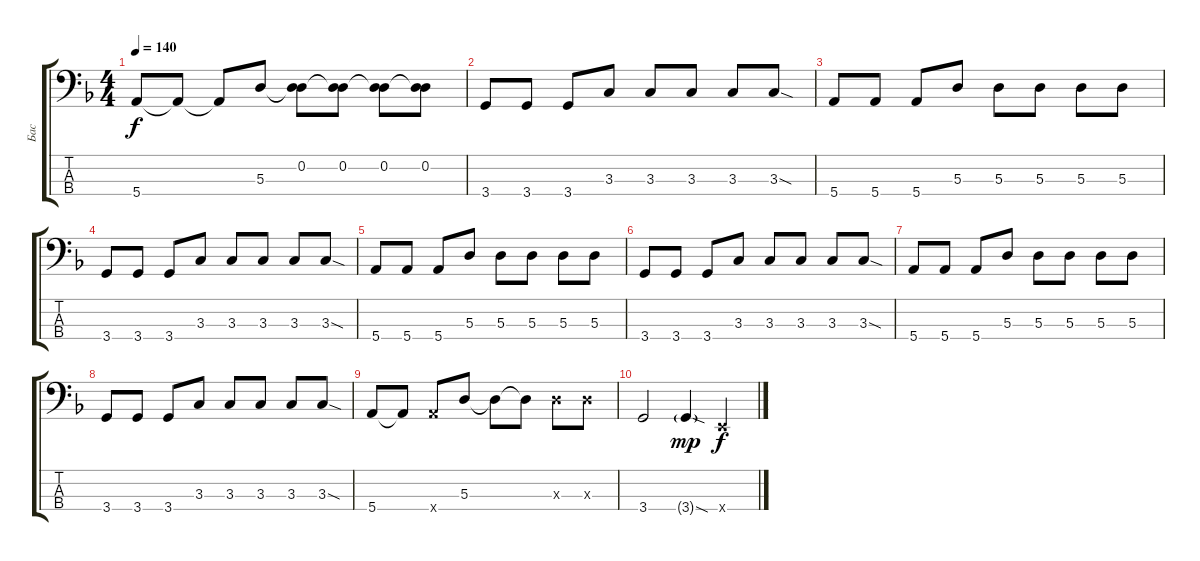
\track ("Бас" "Бас") {instrument electricbassfinger}
\staff {score tabs}
\tuning (G2 D2 A1 E1) {hide}
\ts (4 4)
\tempo 140
\clef f4
\ks dminor
5.4.8{dy f} 5.4{t}.8 5.4{t}.8 5.3.8 (0.2 5.3{t}).8 (0.2 5.3{t}).8 (0.2 5.3{t}).8 (0.2 5.3{t}).8 |
\ks f
3.4.8{instrument electricbassfinger} 3.4.8 3.4.8 3.3.8 3.3.8 3.3.8 3.3.8 3.3{sod}.8 |
5.4.8 5.4.8 5.4.8 5.3.8 5.3.8 5.3.8 5.3.8 5.3.8 |
3.4.8{instrument electricbassfinger} 3.4.8 3.4.8 3.3.8 3.3.8 3.3.8 3.3.8 3.3{sod}.8 |
5.4.8 5.4.8 5.4.8 5.3.8 5.3.8 5.3.8 5.3.8 5.3.8 |
3.4.8{instrument electricbassfinger} 3.4.8 3.4.8 3.3.8 3.3.8 3.3.8 3.3.8 3.3{sod}.8 |
5.4.8 5.4.8 5.4.8 5.3.8 5.3.8 5.3.8 5.3.8 5.3.8 |
3.4.8{instrument electricbassfinger} 3.4.8 3.4.8 3.3.8 3.3.8 3.3.8 3.3.8 3.3{sod}.8 |
5.4.8 5.4{t}.8 5.4{x}.8 5.3.8 5.3{t}.8 5.3{t}.8 5.3{x}.8 5.3{x}.8 |
3.4.2 3.4{sod g}.4{dy mp} 0.4{x}.4{dy f}
